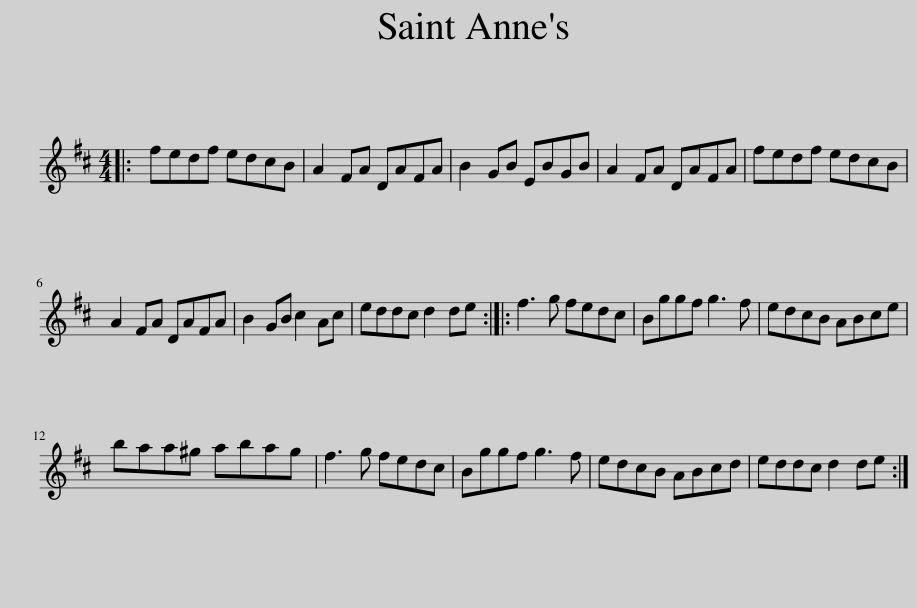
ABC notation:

X:1
L:1/8
M:4/4
I:linebreak $
K:D
V:1 treble
V:1
|: fedf edcB | A2 FA DAFA | B2 GB EBGB | A2 FA DAFA | fedf edcB |$ %5
 A2 FA DAFA | B2 GB c2 Ac | eddc d2 de :: f3 g fedc | Bggf g3 f | %10
 edcB ABce |$ baa^g abag | f3 g fedc | Bggf g3 f | edcB ABcd | %15
 eddc d2 de :| %16
